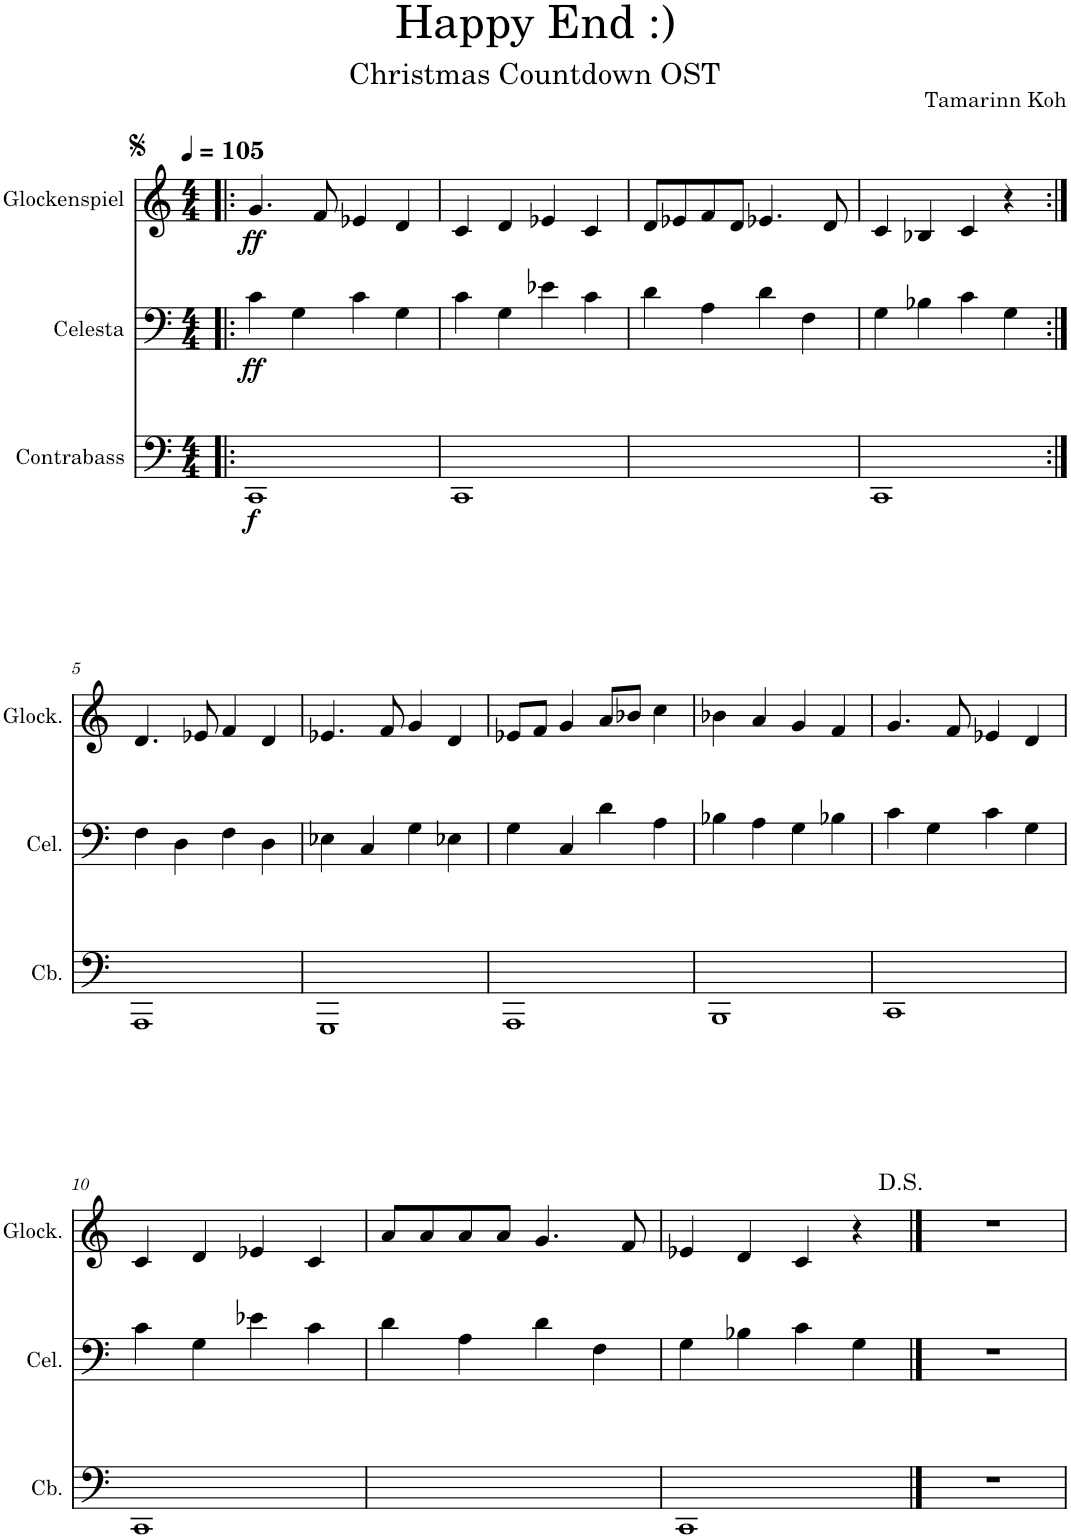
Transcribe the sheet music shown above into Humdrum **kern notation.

**kern	**dynam	**kern	**dynam	**kern	**dynam
*part3	*part3	*part2	*part2	*part1	*part1
*staff3	*staff3	*staff2	*staff2	*staff1	*staff1
*I"Contrabass	*	*I"Celesta	*	*I"Glockenspiel	*
*I'Cb.	*	*I'Cel.	*	*I'Glock.	*
*clefF4	*	*clefF4	*	*clefG2	*
*Trd7c12	*	*Trd-7c-12	*	*Trd-14c-24	*
*k[]	*	*k[]	*	*k[]	*
*M4/4	*	*M4/4	*	*M4/4	*
*MM105	*	*MM105	*	*MM105	*
=1!|:	=1!|:	=1!|:	=1!|:	=1!|:	=1!|:
!	!LO:DY:b	!	!LO:DY:b	!	!LO:DY:b
1CC	f	4c\	ff	4.g/	ff
.	.	4G\	.	.	.
.	.	.	.	8f/	.
.	.	4c\	.	4e-X/	.
.	.	4G\	.	4d/	.
=2	=2	=2	=2	=2	=2
1CC	.	4c\	.	4c/	.
.	.	4G\	.	4d/	.
.	.	4e-X\	.	4e-X/	.
.	.	4c\	.	4c/	.
=3	=3	=3	=3	=3	=3
1GGG	.	4d\	.	8d/L	.
.	.	.	.	8e-X/	.
.	.	4A\	.	8f/	.
.	.	.	.	8d/J	.
.	.	4d\	.	4.e-X/	.
.	.	4F\	.	.	.
.	.	.	.	8d/	.
=4	=4	=4	=4	=4	=4
1CC	.	4G\	.	4c/	.
.	.	4B-X\	.	4B-X/	.
.	.	4c\	.	4c/	.
.	.	4G\	.	4r	.
!!LO:LB:g=z
=5:|!	=5:|!	=5:|!	=5:|!	=5:|!	=5:|!
1AAA	.	4F\	.	4.d/	.
.	.	4D\	.	.	.
.	.	.	.	8e-X/	.
.	.	4F\	.	4f/	.
.	.	4D\	.	4d/	.
=6	=6	=6	=6	=6	=6
1GGG	.	4E-X\	.	4.e-X/	.
.	.	4C/	.	.	.
.	.	.	.	8f/	.
.	.	4G\	.	4g/	.
.	.	4E-X\	.	4d/	.
=7	=7	=7	=7	=7	=7
1AAA	.	4G\	.	8e-X/L	.
.	.	.	.	8f/J	.
.	.	4C/	.	4g/	.
.	.	4d\	.	8a/L	.
.	.	.	.	8b-X/J	.
.	.	4A\	.	4cc\	.
=8	=8	=8	=8	=8	=8
1BBB	.	4B-X\	.	4b-X\	.
.	.	4A\	.	4a/	.
.	.	4G\	.	4g/	.
.	.	4B-X\	.	4f/	.
=9	=9	=9	=9	=9	=9
1CC	.	4c\	.	4.g/	.
.	.	4G\	.	.	.
.	.	.	.	8f/	.
.	.	4c\	.	4e-X/	.
.	.	4G\	.	4d/	.
!!LO:LB:g=z
=10	=10	=10	=10	=10	=10
1CC	.	4c\	.	4c/	.
.	.	4G\	.	4d/	.
.	.	4e-X\	.	4e-X/	.
.	.	4c\	.	4c/	.
=11	=11	=11	=11	=11	=11
1GGG	.	4d\	.	8a/L	.
.	.	.	.	8a/	.
.	.	4A\	.	8a/	.
.	.	.	.	8a/J	.
.	.	4d\	.	4.g/	.
.	.	4F\	.	.	.
.	.	.	.	8f/	.
=12	=12	=12	=12	=12	=12
1CC	.	4G\	.	4e-X/	.
.	.	4B-X\	.	4d/	.
.	.	4c\	.	4c/	.
.	.	4G\	.	4r	.
==13	==13	==13	==13	==13	==13
1r	.	1r	.	1r	.
=	=	=	=	=	=
*-	*-	*-	*-	*-	*-
